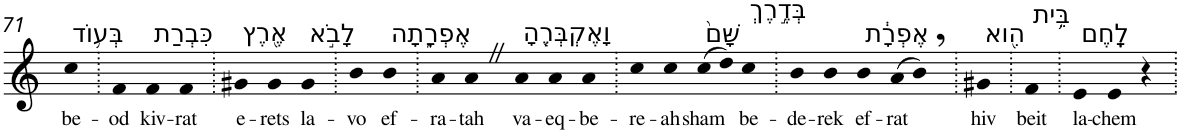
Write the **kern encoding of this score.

**kern	**text
*part1	*part1
*staff1	*staff1
*I"Piano	*
*I'Pno	*
!!LO:PB:g=z
*clefG2	*
*k[]	*
=71	=71
!LO:TX:a:t=בְּע֥וֹד	!
!	!LO:LY:b
4cc	be-
=72.	=72.
!	!LO:LY:b
4f	-od
!LO:TX:a:t=כִּבְרַת	!
!	!LO:LY:b
4f	kiv-
!	!LO:LY:b
4f	-rat
=73.	=73.
!LO:TX:a:t=אֶ֖רֶץ	!
!	!LO:LY:b
4g#X	e-
!	!LO:LY:b
4g#	-rets
!LO:TX:a:t=לָבֹ֣א	!
!	!LO:LY:b
4g#	la-
=74.	=74.
!	!LO:LY:b
4b	-vo
!LO:TX:a:t=אֶפְרָ֑תָה	!
!	!LO:LY:b
4b	ef-
=75.	=75.
!	!LO:LY:b
4a	-ra-
!	!LO:LY:b
4aZ	-tah
!LO:TX:a:t=וָאֶקְבְּרֶ֤הָ	!
!	!LO:LY:b
4a	va-
!	!LO:LY:b
4a	-eq-
!	!LO:LY:b
4a	-be-
=76.	=76.
!	!LO:LY:b
4cc	-re-
!	!LO:LY:b
4cc	-ah
!LO:TX:a:t=שָּׁם֙	!
!	!LO:LY:b
(>8cc	sham
8dd)	.
!LO:TX:a:t=בְּדֶ֣רֶךְ	!
!	!LO:LY:b
4cc	be-
=77.	=77.
!	!LO:LY:b
4b	-de-
!	!LO:LY:b
4b	-rek
!LO:TX:a:t=אֶפְרָ֔ת	!
!	!LO:LY:b
4b	ef-
!	!LO:LY:b
(>8a	-rat
8b,)	.
=78.	=78.
!LO:TX:a:t=הִ֖וא	!
!	!LO:LY:b
4g#X	hiv
=79.	=79.
!LO:TX:a:t=בֵּ֥ית	!
!	!LO:LY:b
4f	beit
=80.	=80.
!LO:TX:a:t=לָֽחֶם	!
!	!LO:LY:b
4e	la-
!	!LO:LY:b
4e	-chem
4r	.
=.	=.
*-	*-
